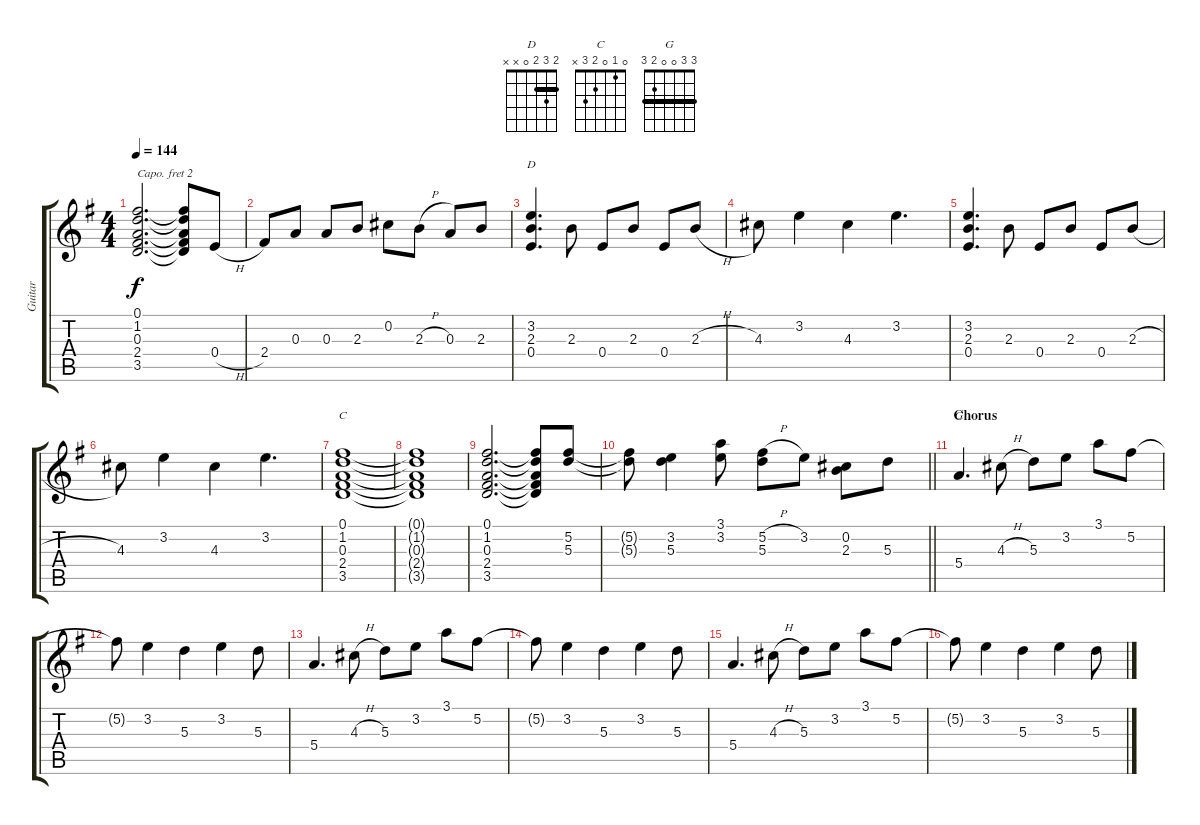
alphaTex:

\track ("Guitar" "Guitar") {instrument overdrivenguitar}
\staff {score tabs}
\capo 2
\tuning (E4 B3 G3 D3 A2 E2) {hide}
\chord ("D" 2 3 2 0 x x) {barre 2}
\chord ("C" 0 1 0 2 3 x)
\chord ("G" 3 3 0 0 2 3) {barre 3}
\ts (4 4)
\tempo 144
\clef g2
\ks g
(0.1 1.2 0.3 2.4 3.5).2{d dy f} (0.1{t} 1.2{t} 0.3{t} 2.4{t} 3.5{t}).8 0.4{h}.8 |
2.4.8 0.3.8 0.3.8 2.3.8 0.2.8 2.3{h}.8 0.3.8 2.3.8 |
(3.2 2.3 0.4).4{d ch "D"} 2.3.8 0.4.8 2.3.8 0.4.8 2.3{h}.8 |
4.3.8 3.2.4 4.3.4 3.2.4{d} |
(3.2 2.3 0.4).4{d} 2.3.8 0.4.8 2.3.8 0.4.8 2.3{h}.8 |
4.3.8 3.2.4 4.3.4 3.2.4{d} |
(0.1 1.2 0.3 2.4 3.5).1{ch "C"} |
(0.1{t} 1.2{t} 0.3{t} 2.4{t} 3.5{t}).1 |
(0.1 1.2 0.3 2.4 3.5).2{d} (0.1{t} 1.2{t} 0.3{t} 2.4{t} 3.5{t}).8 (5.2 5.3).8 |
\barLineRight lightlight
(5.2{t} 5.3{t}).8 (3.2 5.3).4 (3.1 3.2).8 (5.2{h} 5.3).8 3.2.8 (0.2 2.3).8 5.3.8 |
\section ("" "Chorus")
5.4.4{d ch "G"} 4.3{h}.8 5.3.8 3.2.8 3.1.8 5.2.8 |
5.2{t}.8 3.2.4 5.3.4 3.2.4 5.3.8 |
5.4.4{d} 4.3{h}.8 5.3.8 3.2.8 3.1.8 5.2.8 |
5.2{t}.8 3.2.4 5.3.4 3.2.4 5.3.8 |
5.4.4{d} 4.3{h}.8 5.3.8 3.2.8 3.1.8 5.2.8 |
5.2{t}.8 3.2.4 5.3.4 3.2.4 5.3.8
